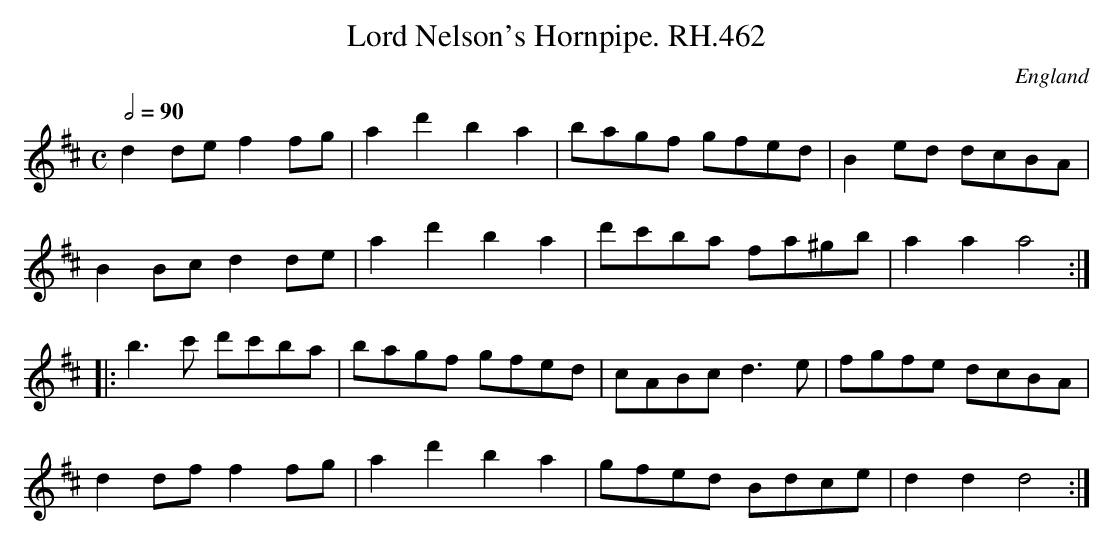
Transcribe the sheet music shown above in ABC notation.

X:1
T:Lord Nelson's Hornpipe. RH.462
O:England
M:C
L:1/8
Q:2/4=90
K:D
d2de f2fg|a2d'2 b2a2|bagf gfed|B2ed dcBA|
B2Bc d2de|a2d'2 b2a2|d'c'ba fa^gb|a2a2 a4:|
|:b3c' d'c'ba|bagf gfed|cABc d3e|fgfe dcBA|
d2df f2fg|a2d'2 b2a2|gfed Bdce|d2d2 d4:|
